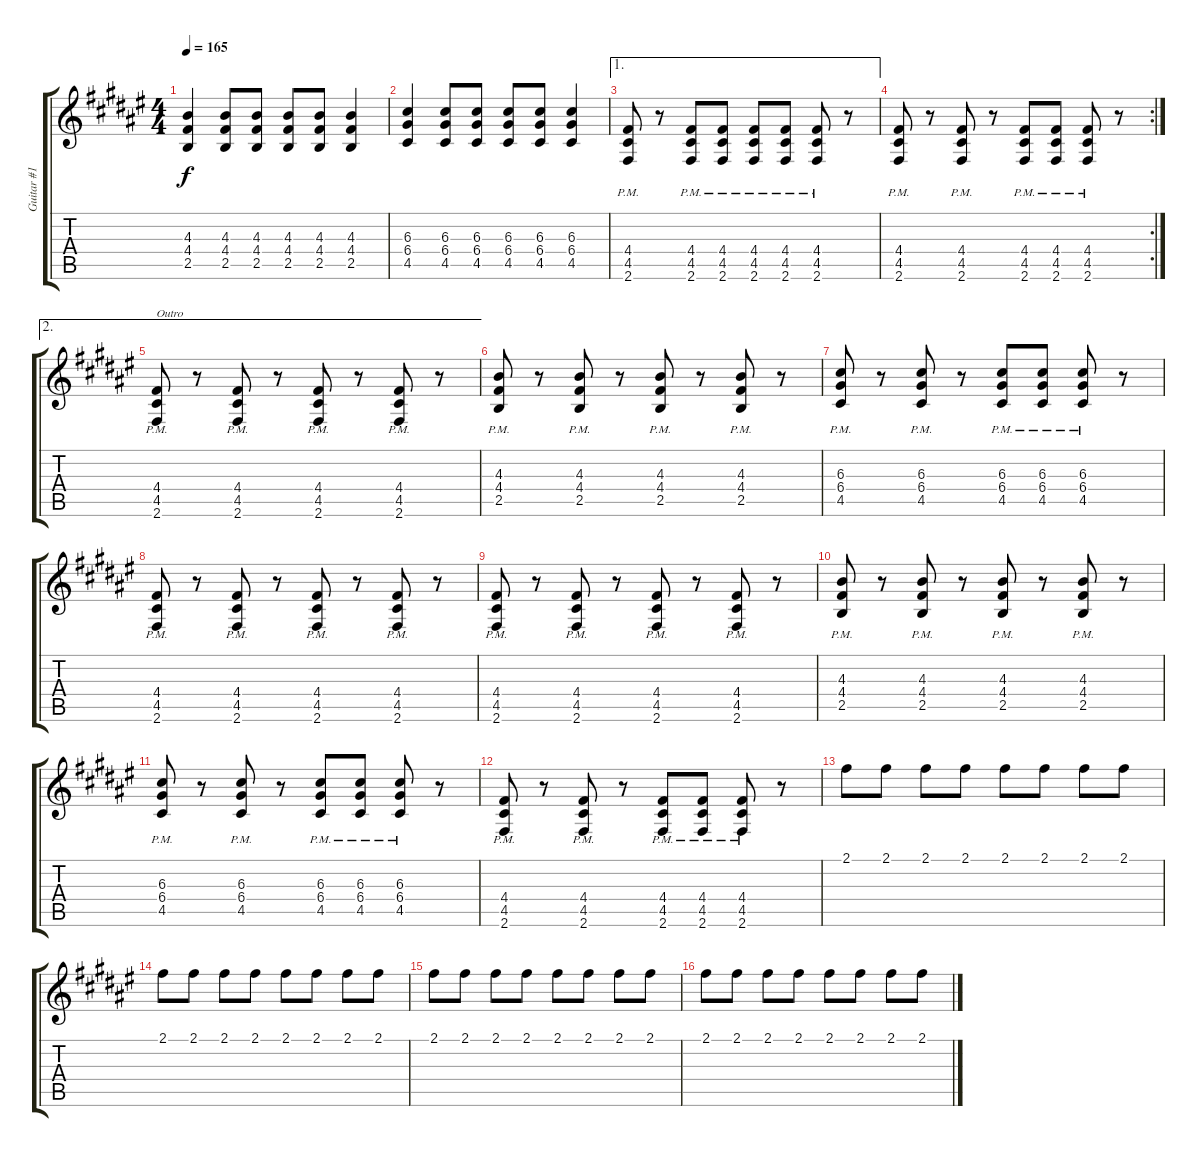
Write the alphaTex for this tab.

\track ("Guitar #1" "Guitar #1") {instrument distortionguitar}
\staff {score tabs}
\tuning (E4 B3 G3 D3 A2 E2) {hide}
\ts (4 4)
\tempo 165
\clef g2
\ks f#
(4.3 4.4 2.5).4{dy f} (4.3 4.4 2.5).8 (4.3 4.4 2.5).8 (4.3 4.4 2.5).8 (4.3 4.4 2.5).8 (4.3 4.4 2.5).4 |
(6.3 6.4 4.5).4 (6.3 6.4 4.5).8 (6.3 6.4 4.5).8 (6.3 6.4 4.5).8 (6.3 6.4 4.5).8 (6.3 6.4 4.5).4 |
\ae 1
(4.4{pm} 4.5{pm} 2.6{pm}).8 r.8 (4.4{pm} 4.5{pm} 2.6{pm}).8 (4.4{pm} 4.5{pm} 2.6{pm}).8 (4.4{pm} 4.5{pm} 2.6{pm}).8 (4.4{pm} 4.5{pm} 2.6{pm}).8 (4.4{pm} 4.5{pm} 2.6{pm}).8 r.8 |
\rc 2
(4.4{pm} 4.5{pm} 2.6{pm}).8 r.8 (4.4{pm} 4.5{pm} 2.6{pm}).8 r.8 (4.4{pm} 4.5{pm} 2.6{pm}).8 (4.4{pm} 4.5{pm} 2.6{pm}).8 (4.4{pm} 4.5{pm} 2.6{pm}).8 r.8 |
\ae 2
(4.4{pm} 4.5{pm} 2.6{pm}).8{txt "Outro"} r.8 (4.4{pm} 4.5{pm} 2.6{pm}).8 r.8 (4.4{pm} 4.5{pm} 2.6{pm}).8 r.8 (4.4{pm} 4.5{pm} 2.6{pm}).8 r.8 |
(4.3{pm} 4.4{pm} 2.5{pm}).8 r.8 (4.3{pm} 4.4{pm} 2.5{pm}).8 r.8 (4.3{pm} 4.4{pm} 2.5{pm}).8 r.8 (4.3{pm} 4.4{pm} 2.5{pm}).8 r.8 |
(6.3{pm} 6.4{pm} 4.5{pm}).8 r.8 (6.3{pm} 6.4{pm} 4.5{pm}).8 r.8 (6.3{pm} 6.4{pm} 4.5{pm}).8 (6.3{pm} 6.4{pm} 4.5{pm}).8 (6.3{pm} 6.4{pm} 4.5{pm}).8 r.8 |
(4.4{pm} 4.5{pm} 2.6{pm}).8 r.8 (4.4{pm} 4.5{pm} 2.6{pm}).8 r.8 (4.4{pm} 4.5{pm} 2.6{pm}).8 r.8 (4.4{pm} 4.5{pm} 2.6{pm}).8 r.8 |
(4.4{pm} 4.5{pm} 2.6{pm}).8 r.8 (4.4{pm} 4.5{pm} 2.6{pm}).8 r.8 (4.4{pm} 4.5{pm} 2.6{pm}).8 r.8 (4.4{pm} 4.5{pm} 2.6{pm}).8 r.8 |
(4.3{pm} 4.4{pm} 2.5{pm}).8 r.8 (4.3{pm} 4.4{pm} 2.5{pm}).8 r.8 (4.3{pm} 4.4{pm} 2.5{pm}).8 r.8 (4.3{pm} 4.4{pm} 2.5{pm}).8 r.8 |
(6.3{pm} 6.4{pm} 4.5{pm}).8 r.8 (6.3{pm} 6.4{pm} 4.5{pm}).8 r.8 (6.3{pm} 6.4{pm} 4.5{pm}).8 (6.3{pm} 6.4{pm} 4.5{pm}).8 (6.3{pm} 6.4{pm} 4.5{pm}).8 r.8 |
(4.4{pm} 4.5{pm} 2.6{pm}).8 r.8 (4.4{pm} 4.5{pm} 2.6{pm}).8 r.8 (4.4{pm} 4.5{pm} 2.6{pm}).8 (4.4{pm} 4.5{pm} 2.6{pm}).8 (4.4{pm} 4.5{pm} 2.6{pm}).8 r.8 |
2.1.8 2.1.8 2.1.8 2.1.8 2.1.8 2.1.8 2.1.8 2.1.8 |
2.1.8 2.1.8 2.1.8 2.1.8 2.1.8 2.1.8 2.1.8 2.1.8 |
2.1.8 2.1.8 2.1.8 2.1.8 2.1.8 2.1.8 2.1.8 2.1.8 |
2.1.8 2.1.8 2.1.8 2.1.8 2.1.8 2.1.8 2.1.8 2.1.8
